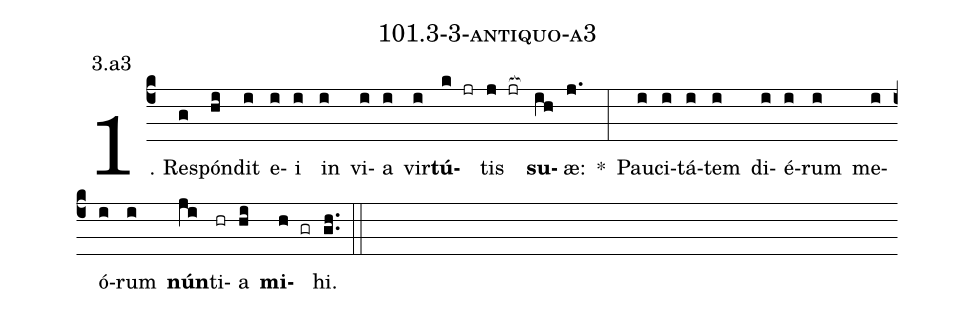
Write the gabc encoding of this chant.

name: 101.3-3-antiquo-a3;
annotation: 3.a3;
%%
(c4)1. Re(g)spón(hi)dit(i) e(i)i(i) in(i) vi(i)a(i) vir(i)<b>tú</b>(k jr)tis(j jr[ocb:1{]) <b>su</b>(ih[ocb:0}])æ:(j.) *(:) Pau(i)ci(i)tá(i)tem(i) di(i)é(i)rum(i) me(i)ó(i)rum(i) <b>nún</b>(ji)ti(hr)a(hi) <b>mi</b>(h gr)hi.(gh..) (::)


%E(i) u(i) o(ji) u(hi) a(h) e.(gh..) (::)
